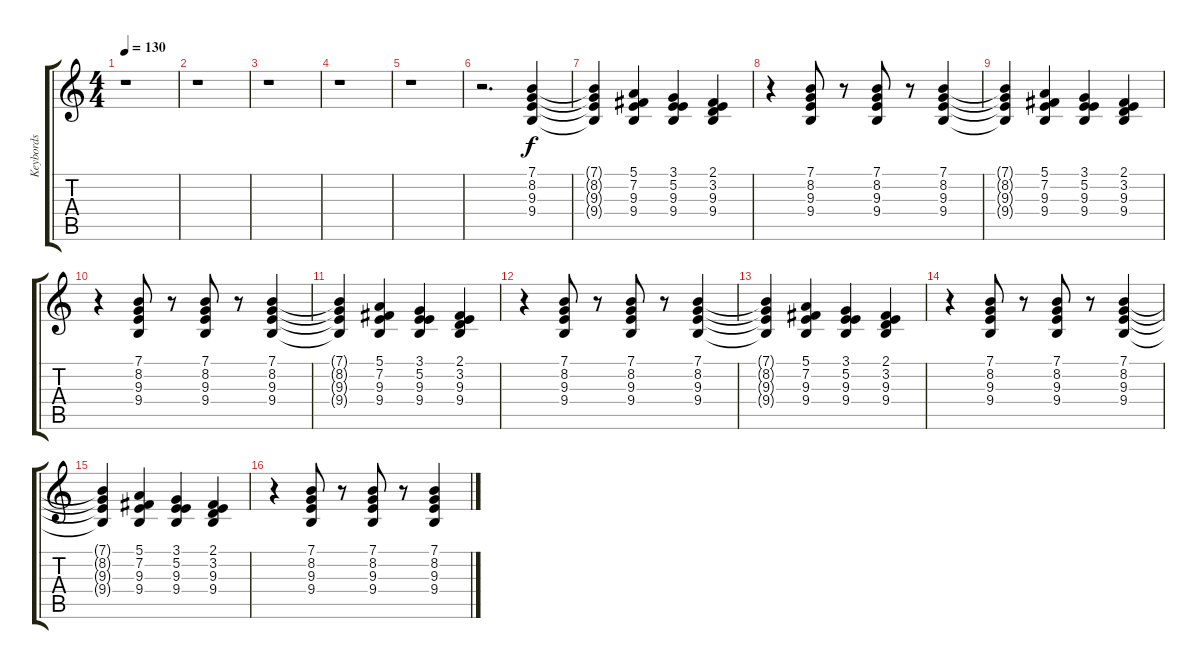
\track ("Keybords" "Keybords") {instrument stringensemble1}
\staff {score tabs}
\tuning (E4 B3 G3 D3 A2 E2) {hide}
\ts (4 4)
\tempo 130
\clef g2
\ks c
r.1{dy f} |
r.1 |
r.1 |
r.1 |
r.1 |
r.2{d} (7.1 8.2 9.3 9.4).4 |
(7.1{t} 8.2{t} 9.3{t} 9.4{t}).4 (5.1 7.2 9.3 9.4).4 (3.1 5.2 9.3 9.4).4 (2.1 3.2 9.3 9.4).4 |
r.4 (7.1 8.2 9.3 9.4).8 r.8 (7.1 8.2 9.3 9.4).8 r.8 (7.1 8.2 9.3 9.4).4 |
(7.1{t} 8.2{t} 9.3{t} 9.4{t}).4 (5.1 7.2 9.3 9.4).4 (3.1 5.2 9.3 9.4).4 (2.1 3.2 9.3 9.4).4 |
r.4 (7.1 8.2 9.3 9.4).8 r.8 (7.1 8.2 9.3 9.4).8 r.8 (7.1 8.2 9.3 9.4).4 |
(7.1{t} 8.2{t} 9.3{t} 9.4{t}).4 (5.1 7.2 9.3 9.4).4 (3.1 5.2 9.3 9.4).4 (2.1 3.2 9.3 9.4).4 |
r.4 (7.1 8.2 9.3 9.4).8 r.8 (7.1 8.2 9.3 9.4).8 r.8 (7.1 8.2 9.3 9.4).4 |
(7.1{t} 8.2{t} 9.3{t} 9.4{t}).4 (5.1 7.2 9.3 9.4).4 (3.1 5.2 9.3 9.4).4 (2.1 3.2 9.3 9.4).4 |
r.4 (7.1 8.2 9.3 9.4).8 r.8 (7.1 8.2 9.3 9.4).8 r.8 (7.1 8.2 9.3 9.4).4 |
(7.1{t} 8.2{t} 9.3{t} 9.4{t}).4 (5.1 7.2 9.3 9.4).4 (3.1 5.2 9.3 9.4).4 (2.1 3.2 9.3 9.4).4 |
r.4 (7.1 8.2 9.3 9.4).8 r.8 (7.1 8.2 9.3 9.4).8 r.8 (7.1 8.2 9.3 9.4).4
